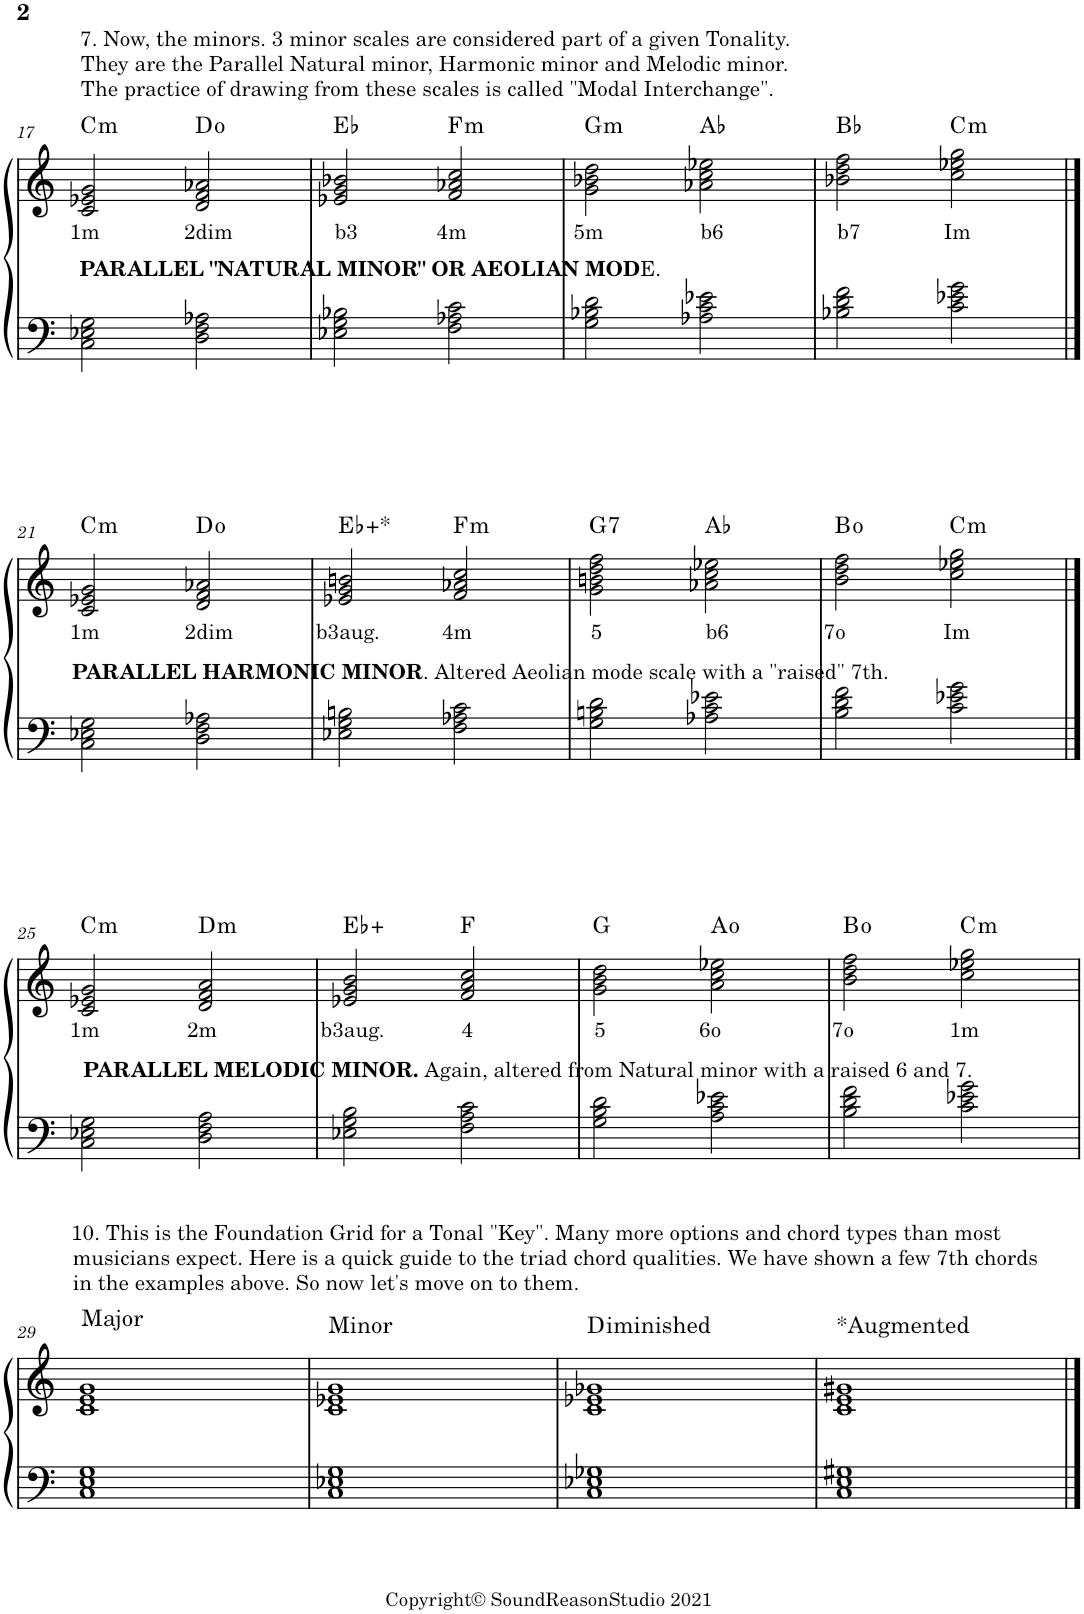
**kern	**kern	**text	**harte
*part1	*part1	*part1	*part1
*staff2	*staff1	*staff1	*
*I"Piano	*	*	*
*I'Pno.	*	*	*
!!LO:PB:g=z
*clefF4	*clefG2	*	*
*k[]	*k[]	*	*
*M4/4	*M4/4	*	*
=17	=17	=17	=17
!	!LO:TX:a:t=7. Now, the minors. 3 minor scales are considered part of a given Tonality.	!	!
!	!LO:TX:a:t=They are the Parallel Natural minor, Harmonic minor and Melodic minor.	!	!
!	!LO:TX:a:t=The practice of drawing from these scales is called "Modal Interchange".	!	!
!LO:TX:a:B:t=PARALLEL "NATURAL MINOR" OR AEOLIAN MOD	!	!	!
!LO:TX:a:t=E.	!	!	!
!	!	!LO:LY:b	!LO:H:kt=m
2C\ 2E-X\ 2G\	2c/ 2e-X/ 2g/	1m	C:min
!	!	!LO:LY:b	!
2D\ 2F\ 2A-X\	2d/ 2f/ 2a-X/	2dim	D:dim
=18	=18	=18	=18
!	!	!LO:LY:b	!
2E-X\ 2G\ 2B-X\	2e-X/ 2g/ 2b-X/	b3	Eb:maj
!	!	!LO:LY:b	!LO:H:kt=m
2F\ 2A-X\ 2c\	2f/ 2a-X/ 2cc/	4m	F:min
=19	=19	=19	=19
!	!	!LO:LY:b	!LO:H:kt=m
2G\ 2B-X\ 2d\	2g\ 2b-X\ 2dd\	5m	G:min
!	!	!LO:LY:b	!
2A-X\ 2c\ 2e-X\	2a-X\ 2cc\ 2ee-X\	b6	Ab:maj
=20	=20	=20	=20
!	!	!LO:LY:b	!
2B-X\ 2d\ 2f\	2b-X\ 2dd\ 2ff\	b7	Bb:maj
!	!	!LO:LY:b	!LO:H:kt=m
2c\ 2e-X\ 2g\	2cc\ 2ee-X\ 2gg\	Im	C:min
!!LO:LB:g=z
==21	==21	==21	==21
!LO:TX:a:B:t=PARALLEL HARMONIC MINOR	!	!	!
!LO:TX:a:t=. Altered Aeolian mode scale with a "raised" 7th.	!	!	!
!	!	!LO:LY:b	!LO:H:kt=m
2C\ 2E-X\ 2G\	2c/ 2e-X/ 2g/	1m	C:min
!	!	!LO:LY:b	!
2D\ 2F\ 2A-X\	2d/ 2f/ 2a-X/	2dim	D:dim
=22	=22	=22	=22
!	!	!LO:LY:b	!
2E-X\ 2G\ 2Bn\	2e-X/ 2g/ 2bn/	b3aug.	Eb:aug
!	!	!LO:LY:b	!LO:H:kt=m
2F\ 2A-X\ 2c\	2f/ 2a-X/ 2cc/	4m	F:min
=23	=23	=23	=23
!	!	!LO:LY:b	!LO:H:kt=7
2G\ 2Bn\ 2d\	2g\ 2bn\ 2dd\ 2ff\	5	G:7
!	!	!LO:LY:b	!
2A-X\ 2c\ 2e-X\	2a-X\ 2cc\ 2ee-X\	b6	Ab:maj
=24	=24	=24	=24
!	!	!LO:LY:b	!
2B\ 2d\ 2f\	2b\ 2dd\ 2ff\	7o	B:dim
!	!	!LO:LY:b	!LO:H:kt=m
2c\ 2e-X\ 2g\	2cc\ 2ee-X\ 2gg\	Im	C:min
!!LO:LB:g=z
==25	==25	==25	==25
!LO:TX:a:B:t=PARALLEL MELODIC MINOR.	!	!	!
!LO:TX:a:t=Again, altered from Natural minor with a raised 6 and 7.	!	!	!
!	!	!LO:LY:b	!LO:H:kt=m
2C\ 2E-X\ 2G\	2c/ 2e-X/ 2g/	1m	C:min
!	!	!LO:LY:b	!LO:H:kt=m
2D\ 2F\ 2A\	2d/ 2f/ 2a/	2m	D:min
=26	=26	=26	=26
!	!	!LO:LY:b	!
2E-X\ 2G\ 2B\	2e-X/ 2g/ 2b/	b3aug.	Eb:aug
!	!	!LO:LY:b	!
2F\ 2A\ 2c\	2f/ 2a/ 2cc/	4	F:maj
=27	=27	=27	=27
!	!	!LO:LY:b	!
2G\ 2B\ 2d\	2g\ 2b\ 2dd\	5	G:maj
!	!	!LO:LY:b	!
2A\ 2c\ 2e-X\	2a\ 2cc\ 2ee-X\	6o	A:dim
=28	=28	=28	=28
!	!	!LO:LY:b	!
2B\ 2d\ 2f\	2b\ 2dd\ 2ff\	7o	B:dim
!	!	!LO:LY:b	!LO:H:kt=m
2c\ 2e-X\ 2g\	2cc\ 2ee-X\ 2gg\	1m	C:min
!!LO:LB:g=z
=29	=29	=29	=29
!	!LO:TX:a:t=10. This is the Foundation Grid for a Tonal "Key". Many more options and chord types than most	!	!
!	!LO:TX:a:t=musicians expect. Here is a quick guide to the triad chord qualities. We have shown a few 7th chords	!	!
!	!LO:TX:a:t=in the examples above. So now let's move on to them.	!	!
!	!	!	!LO:H:kt=Major
1C 1E 1G	1c 1e 1g	.	N
=30	=30	=30	=30
!	!	!	!LO:H:kt=Minor
1C 1E-X 1G	1c 1e-X 1g	.	N
=31	=31	=31	=31
!	!	!	!LO:H:kt=iminished
1C 1E-X 1G-X	1c 1e-X 1g-X	.	.
=32	=32	=32	=32
!	!	!	!LO:H:kt=*Augmented
1C 1E 1G#X	1c 1e 1g#X	.	N
==	==	==	==
*-	*-	*-	*-
